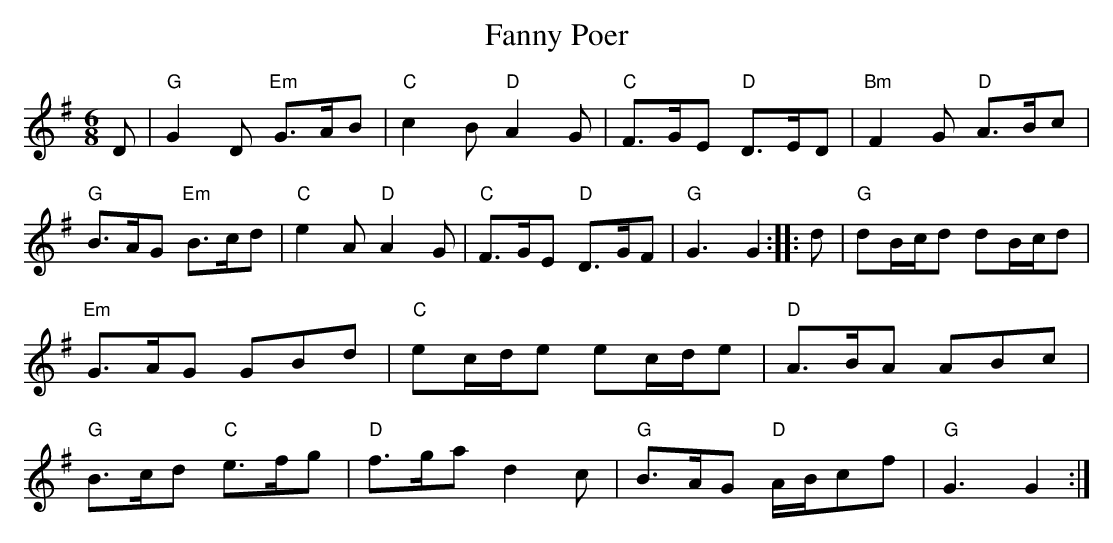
X:1
T:Fanny Poer
M:6/8
K:G
D|"G"G2D "Em"G>AB|"C"c2B "D"A2G|"C"F>GE "D"D>ED|"Bm"F2G "D"A>Bc|\
"G"B>AG "Em"B>cd|"C"e2A "D"A2G|"C"F>GE "D"D>GF|"G"G3 G2 :: d|\
"G"dB/2c/2d dB/2c/2d|"Em"G>AG GBd|"C"ec/2d/2e ec/2d/2e|"D"A>BA ABc|\
"G"B>cd "C"e>fg|"D"f>ga d2c|"G"B>AG "D"A/2B/2cf|"G"G3 G2:|
